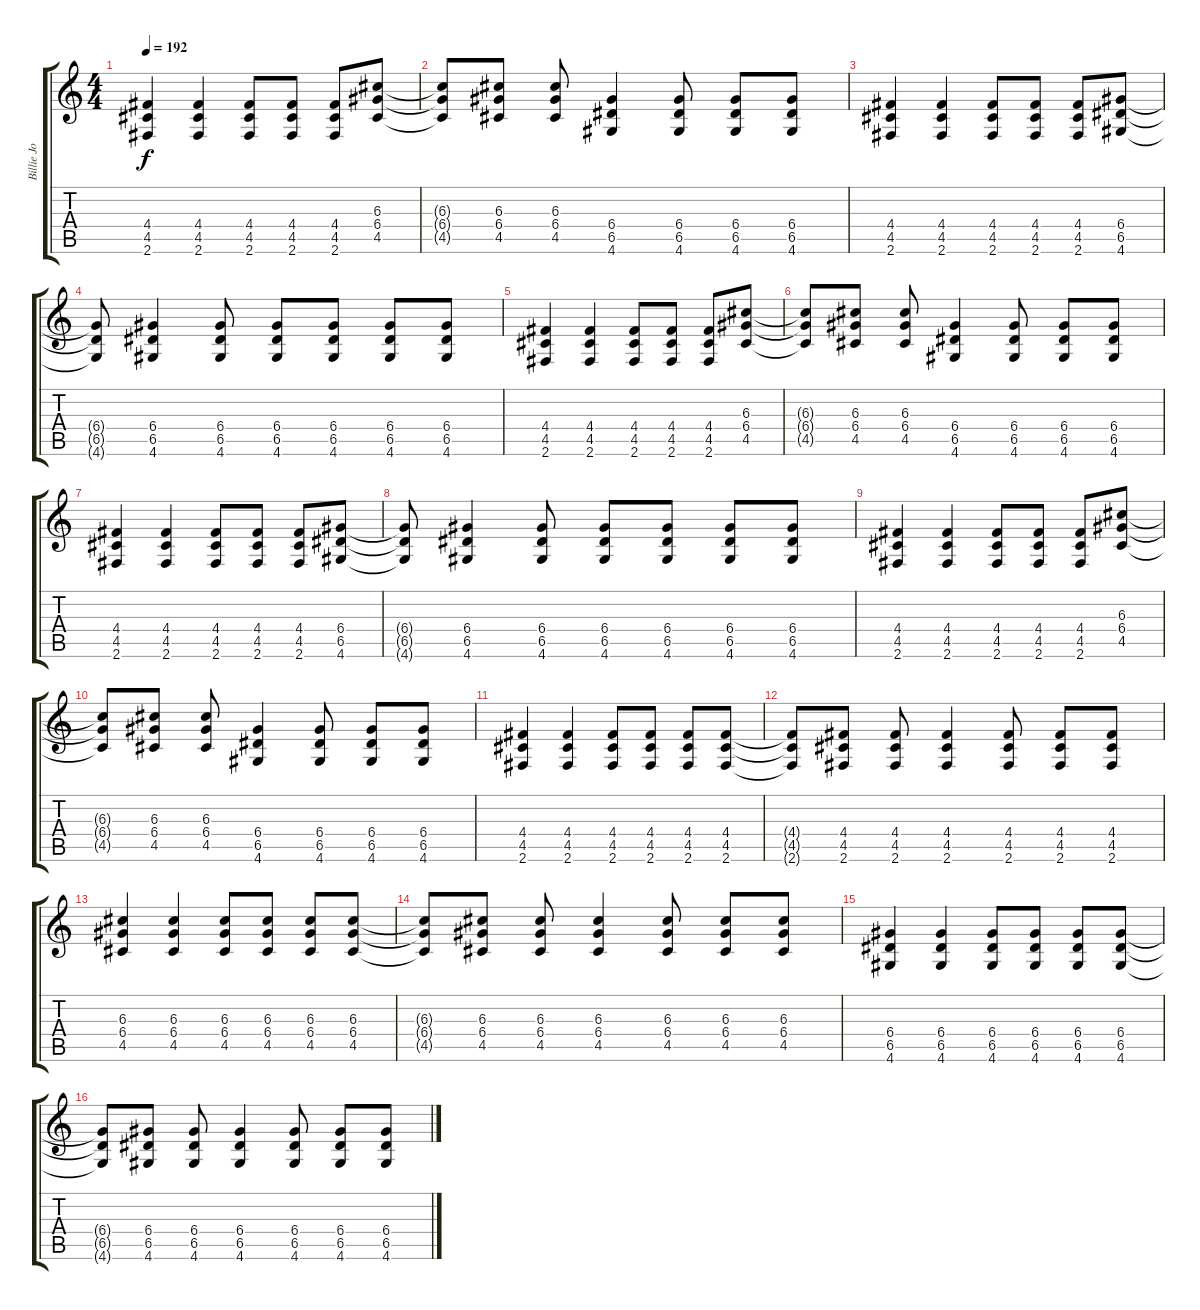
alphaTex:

\track (" Billie Joe" " Billie Jo") {solo instrument overdrivenguitar}
\staff {score tabs}
\tuning (E4 B3 G3 D3 A2 E2) {hide}
\ts (4 4)
\tempo 192
\clef g2
\ks c
(4.4 4.5 2.6).4{dy f} (4.4 4.5 2.6).4 (4.4 4.5 2.6).8 (4.4 4.5 2.6).8 (4.4 4.5 2.6).8 (6.3 6.4 4.5).8 |
(6.3{t} 6.4{t} 4.5{t}).8 (6.3 6.4 4.5).8 (6.3 6.4 4.5).8 (6.4 6.5 4.6).4 (6.4 6.5 4.6).8 (6.4 6.5 4.6).8 (6.4 6.5 4.6).8 |
(4.4 4.5 2.6).4 (4.4 4.5 2.6).4 (4.4 4.5 2.6).8 (4.4 4.5 2.6).8 (4.4 4.5 2.6).8 (6.4 6.5 4.6).8 |
(6.4{t} 6.5{t} 4.6{t}).8 (6.4 6.5 4.6).4 (6.4 6.5 4.6).8 (6.4 6.5 4.6).8 (6.4 6.5 4.6).8 (6.4 6.5 4.6).8 (6.4 6.5 4.6).8 |
(4.4 4.5 2.6).4 (4.4 4.5 2.6).4 (4.4 4.5 2.6).8 (4.4 4.5 2.6).8 (4.4 4.5 2.6).8 (6.3 6.4 4.5).8 |
(6.3{t} 6.4{t} 4.5{t}).8 (6.3 6.4 4.5).8 (6.3 6.4 4.5).8 (6.4 6.5 4.6).4 (6.4 6.5 4.6).8 (6.4 6.5 4.6).8 (6.4 6.5 4.6).8 |
(4.4 4.5 2.6).4 (4.4 4.5 2.6).4 (4.4 4.5 2.6).8 (4.4 4.5 2.6).8 (4.4 4.5 2.6).8 (6.4 6.5 4.6).8 |
(6.4{t} 6.5{t} 4.6{t}).8 (6.4 6.5 4.6).4 (6.4 6.5 4.6).8 (6.4 6.5 4.6).8 (6.4 6.5 4.6).8 (6.4 6.5 4.6).8 (6.4 6.5 4.6).8 |
(4.4 4.5 2.6).4 (4.4 4.5 2.6).4 (4.4 4.5 2.6).8 (4.4 4.5 2.6).8 (4.4 4.5 2.6).8 (6.3 6.4 4.5).8 |
(6.3{t} 6.4{t} 4.5{t}).8 (6.3 6.4 4.5).8 (6.3 6.4 4.5).8 (6.4 6.5 4.6).4 (6.4 6.5 4.6).8 (6.4 6.5 4.6).8 (6.4 6.5 4.6).8 |
(4.4 4.5 2.6).4 (4.4 4.5 2.6).4 (4.4 4.5 2.6).8 (4.4 4.5 2.6).8 (4.4 4.5 2.6).8 (4.4 4.5 2.6).8 |
(4.4{t} 4.5{t} 2.6{t}).8 (4.4 4.5 2.6).8 (4.4 4.5 2.6).8 (4.4 4.5 2.6).4 (4.4 4.5 2.6).8 (4.4 4.5 2.6).8 (4.4 4.5 2.6).8 |
(6.3 6.4 4.5).4 (6.3 6.4 4.5).4 (6.3 6.4 4.5).8 (6.3 6.4 4.5).8 (6.3 6.4 4.5).8 (6.3 6.4 4.5).8 |
(6.3{t} 6.4{t} 4.5{t}).8 (6.3 6.4 4.5).8 (6.3 6.4 4.5).8 (6.3 6.4 4.5).4 (6.3 6.4 4.5).8 (6.3 6.4 4.5).8 (6.3 6.4 4.5).8 |
(6.4 6.5 4.6).4 (6.4 6.5 4.6).4 (6.4 6.5 4.6).8 (6.4 6.5 4.6).8 (6.4 6.5 4.6).8 (6.4 6.5 4.6).8 |
(6.4{t} 6.5{t} 4.6{t}).8 (6.4 6.5 4.6).8 (6.4 6.5 4.6).8 (6.4 6.5 4.6).4 (6.4 6.5 4.6).8 (6.4 6.5 4.6).8 (6.4 6.5 4.6).8
